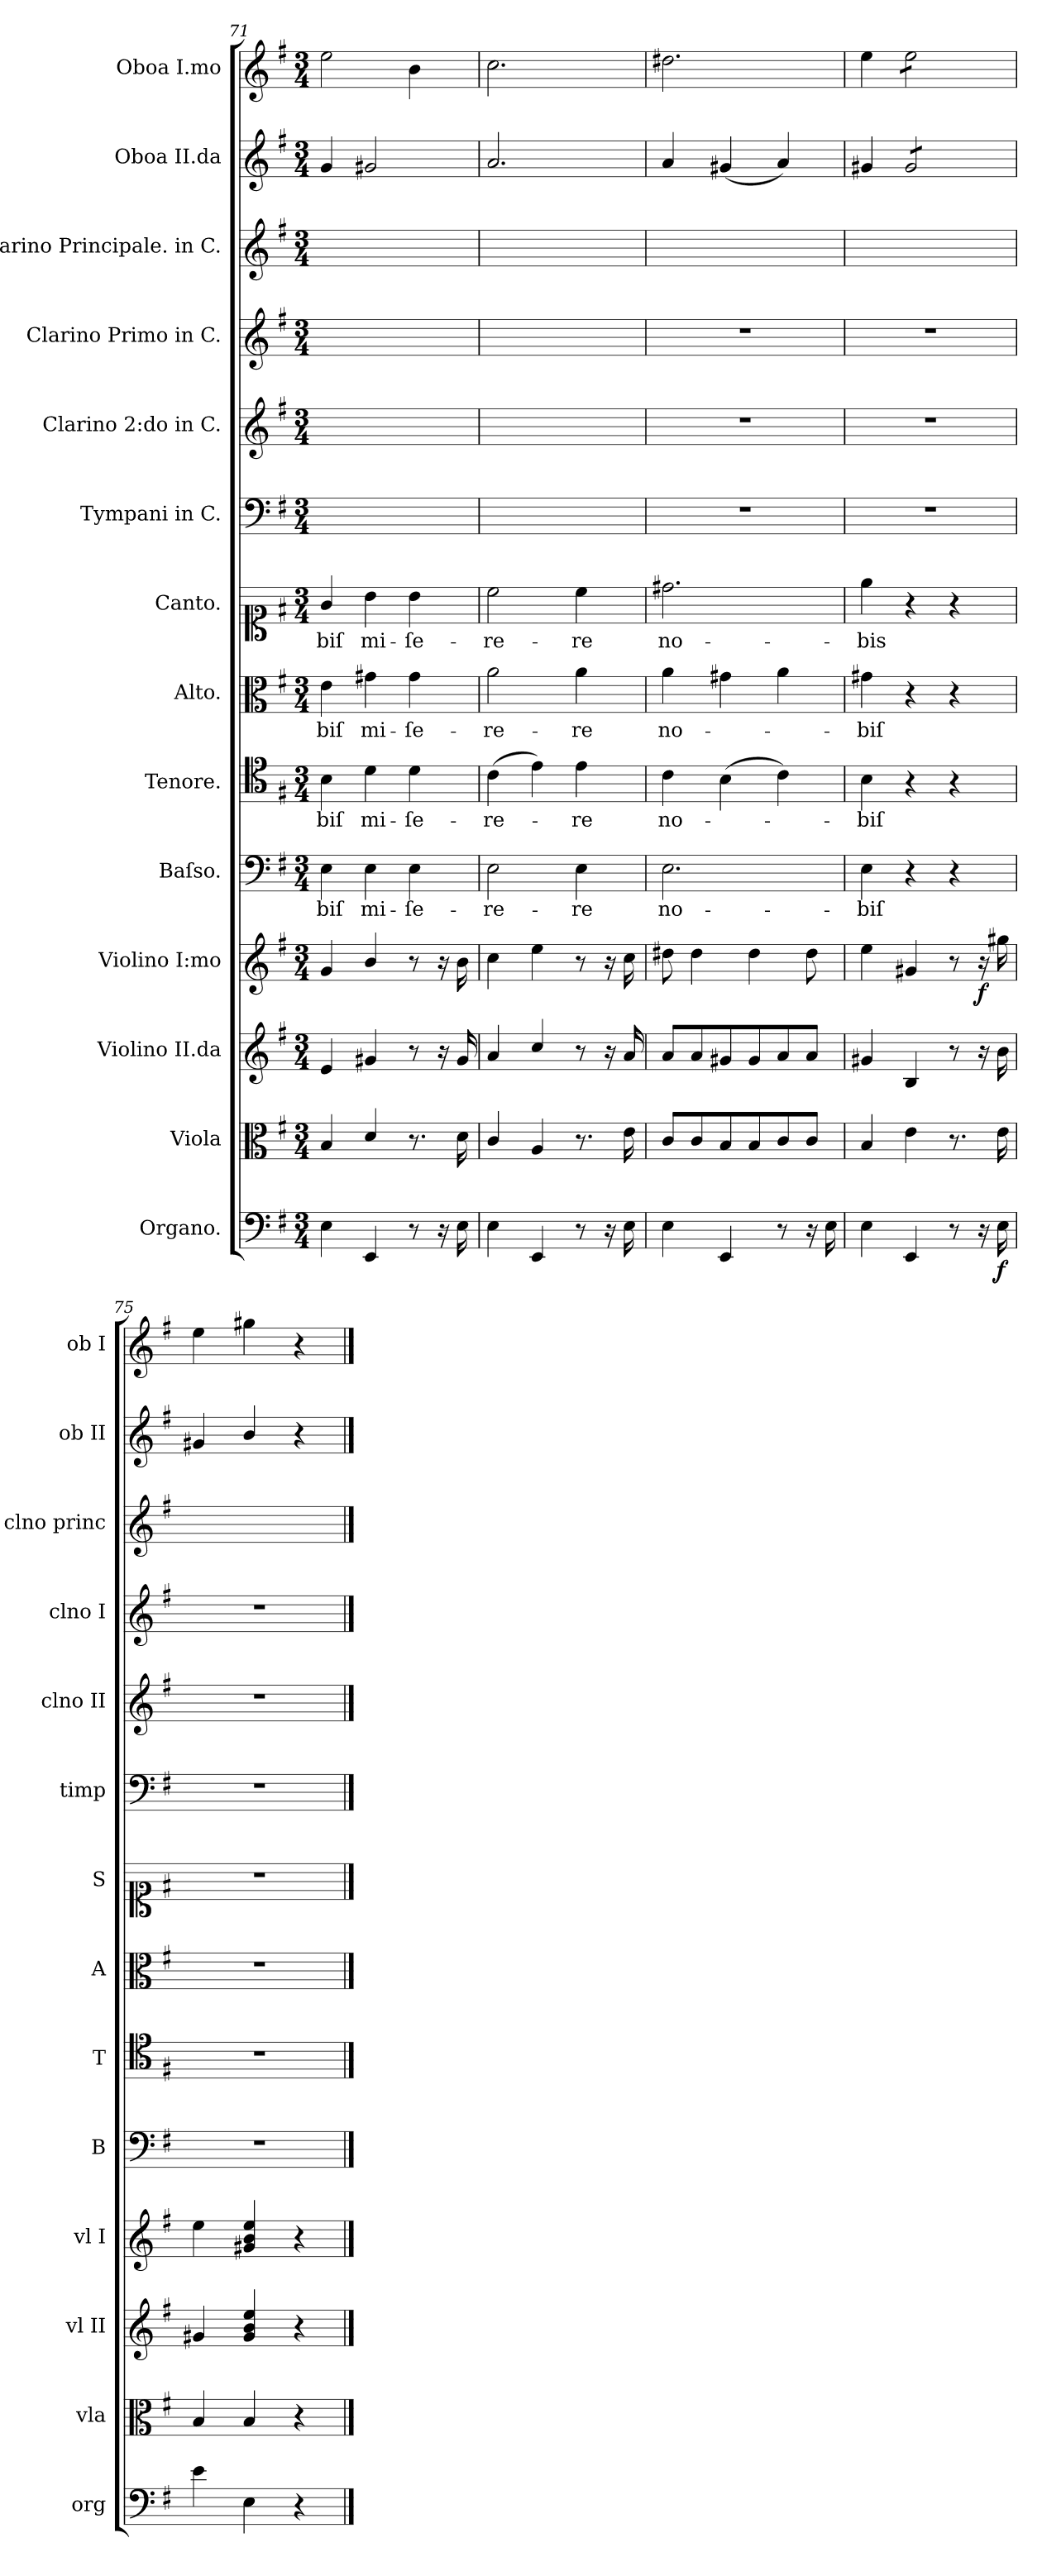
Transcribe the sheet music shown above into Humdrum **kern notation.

**kern	**dynam	**kern	**kern	**kern	**dynam	**kern	**text	**kern	**text	**kern	**text	**kern	**text	**kern	**kern	**kern	**kern	**kern	**dynam	**kern	**dynam
*part14	*part14	*part13	*part12	*part11	*part11	*part10	*part10	*part9	*part9	*part8	*part8	*part7	*part7	*part6	*part5	*part4	*part3	*part2	*part2	*part1	*part1
*staff14	*staff14	*staff13	*staff12	*staff11	*staff11	*staff10	*staff10	*staff9	*staff9	*staff8	*staff8	*staff7	*staff7	*staff6	*staff5	*staff4	*staff3	*staff2	*staff2	*staff1	*staff1
*I"Organo.	*	*I"Viola	*I"Violino II.da	*I"Violino I:mo	*	*I"Baſso.	*	*I"Tenore.	*	*I"Alto.	*	*I"Canto.	*	*I"Tympani in C.	*I"Clarino 2:do in C.	*I"Clarino Primo in C.	*I"Clarino Principale. in C.	*I"Oboa II.da	*	*I"Oboa I.mo	*
*I'org	*	*I'vla	*I'vl II	*I'vl I	*	*I'B	*	*I'T	*	*I'A	*	*I'S	*	*I'timp	*I'clno II	*I'clno I	*I'clno princ	*I'ob II	*	*I'ob I	*
*clefF4	*	*clefC3	*clefG2	*clefG2	*	*clefF4	*	*clefC4	*	*clefC3	*	*clefC1	*	*clefF4	*clefG2	*clefG2	*clefG2	*clefG2	*	*clefG2	*
*k[f#]	*	*k[f#]	*k[f#]	*k[f#]	*	*k[f#]	*	*k[f#]	*	*k[f#]	*	*k[f#]	*	*k[f#]	*k[f#]	*k[f#]	*k[f#]	*k[f#]	*	*k[f#]	*
*e:	*	*e:	*e:	*e:	*	*e:	*	*e:	*	*e:	*	*e:	*	*e:	*e:	*e:	*e:	*e:	*	*e:	*
*M3/4	*	*M3/4	*M3/4	*M3/4	*	*M3/4	*	*M3/4	*	*M3/4	*	*M3/4	*	*M3/4	*M3/4	*M3/4	*M3/4	*M3/4	*	*M3/4	*
=71	=71	=71	=71	=71	=71	=71	=71	=71	=71	=71	=71	=71	=71	=71	=71	=71	=71	=71	=71	=71	=71
4E\	.	4B/	4e/	4g/	.	4E\	-biſ	4B\	-biſ	4e\	-biſ	4g/	-biſ	2.ryy	2.ryy	2.ryy	2.ryy	4g/	.	2ee\	.
4EE/	.	4d/	4g#X/	4b/	.	4E\	mi-	4d\	mi-	4g#X\	mi-	4b\	mi-	.	.	.	.	2g#X/	.	.	.
8r	.	8.r	8r	8r	.	4E\	-ſe-	4d\	-ſe-	4g#\	-ſe-	4b\	-ſe-	.	.	.	.	.	.	4b\	.
16r	.	.	16r	16r	.	.	.	.	.	.	.	.	.	.	.	.	.	.	.	.	.
16E\	.	16d\	16g#/	16b\	.	.	.	.	.	.	.	.	.	.	.	.	.	.	.	.	.
=72	=72	=72	=72	=72	=72	=72	=72	=72	=72	=72	=72	=72	=72	=72	=72	=72	=72	=72	=72	=72	=72
4E\	.	4c/	4a/	4cc\	.	2E\	-re-	(4c\	-re-	2a\	-re-	2cc\	-re-	2.ryy	2.ryy	2.ryy	2.ryy	2.a/	.	2.cc\	.
4EE/	.	4A/	4cc/	4ee\	.	.	.	4e\)	.	.	.	.	.	.	.	.	.	.	.	.	.
8r	.	8.r	8r	8r	.	4E\	-re	4e\	-re	4a\	-re	4cc\	-re	.	.	.	.	.	.	.	.
16r	.	.	16r	16r	.	.	.	.	.	.	.	.	.	.	.	.	.	.	.	.	.
16E\	.	16e\	16a/	16cc\	.	.	.	.	.	.	.	.	.	.	.	.	.	.	.	.	.
=73	=73	=73	=73	=73	=73	=73	=73	=73	=73	=73	=73	=73	=73	=73	=73	=73	=73	=73	=73	=73	=73
4E\	.	8c/L	8a/L	8dd#X\	.	2.E\	no-	4c\	no-	4a\	no-	2.dd#X\	no-	2.r	2.r	2.r	2.ryy	4a/	.	2.dd#X\	.
.	.	8c/	8a/	4dd#\	.	.	.	.	.	.	.	.	.	.	.	.	.	.	.	.	.
4EE/	.	8B/	8g#X/	.	.	.	.	(4B\	.	4g#X\	.	.	.	.	.	.	.	(4g#X/	.	.	.
.	.	8B/	8g#/	4dd#\	.	.	.	.	.	.	.	.	.	.	.	.	.	.	.	.	.
8r	.	8c/	8a/	.	.	.	.	4c\)	.	4a\	.	.	.	.	.	.	.	4a/)	.	.	.
16r	.	8c/J	8a/J	8dd#\	.	.	.	.	.	.	.	.	.	.	.	.	.	.	.	.	.
16E\	.	.	.	.	.	.	.	.	.	.	.	.	.	.	.	.	.	.	.	.	.
=74	=74	=74	=74	=74	=74	=74	=74	=74	=74	=74	=74	=74	=74	=74	=74	=74	=74	=74	=74	=74	=74
4E\	.	4B/	4g#X/	4ee\	.	4E\	-biſ-	4B\	-biſ	4g#X\	-biſ	4ee\	-bis	2.r	2.r	2.r	2.ryy	4g#X/	.	4ee\	.
!	!	!	!	!	!	!	!	!	!	!	!	!	!	!	!	!	!	!	!	!LO:TX:a:t=....	!
!	!	!	!	!	!	!	!	!	!	!	!	!	!	!	!	!	!	!LO:TX:b:t=....	!	!	!
*	*	*	*	*	*	*	*	*	*	*	*	*	*	*	*	*	*	*tremolo	*	*	*
*	*	*	*	*	*	*	*	*	*	*	*	*	*	*	*	*	*	*	*	*tremolo	*
4EE/	.	4e\	4B/	4g#X/	.	4r	.	4r	.	4r	.	4r	.	.	.	.	.	8g#/L	.	8ee\L	.
.	.	.	.	.	.	.	.	.	.	.	.	.	.	.	.	.	.	8g#/	.	8ee\	.
8r	.	8.r	8r	8r	.	4r	.	4r	.	4r	.	4r	.	.	.	.	.	8g#/	.	8ee\	.
16r	.	.	16r	16r	f	.	.	.	.	.	.	.	.	.	.	.	.	8g#/J	.	8ee\J	.
*	*	*	*	*	*	*	*	*	*	*	*	*	*	*	*	*	*	*	*	*Xtremolo	*
*	*	*	*	*	*	*	*	*	*	*	*	*	*	*	*	*	*	*Xtremolo	*	*	*
16E\	f	16e\	16b\	16gg#X\	.	.	.	.	.	.	.	.	.	.	.	.	.	.	.	.	.
=75	=75	=75	=75	=75	=75	=75	=75	=75	=75	=75	=75	=75	=75	=75	=75	=75	=75	=75	=75	=75	=75
4e\	.	4B/	4g#X/	4ee\	.	2.r	.	2.r	.	2.r	.	2.r	.	2.r	2.r	2.r	2.ryy	4g#X/	for	4ee\	for
4E\	.	4B/	4g#/ 4b/ 4ee/	4g#X/ 4b/ 4ee/	.	.	.	.	.	.	.	.	.	.	.	.	.	4b/	.	4gg#X\	.
4r	.	4r	4r	4r	.	.	.	.	.	.	.	.	.	.	.	.	.	4r	.	4r	.
==	==	==	==	==	==	==	==	==	==	==	==	==	==	==	==	==	==	==	==	==	==
*-	*-	*-	*-	*-	*-	*-	*-	*-	*-	*-	*-	*-	*-	*-	*-	*-	*-	*-	*-	*-	*-
